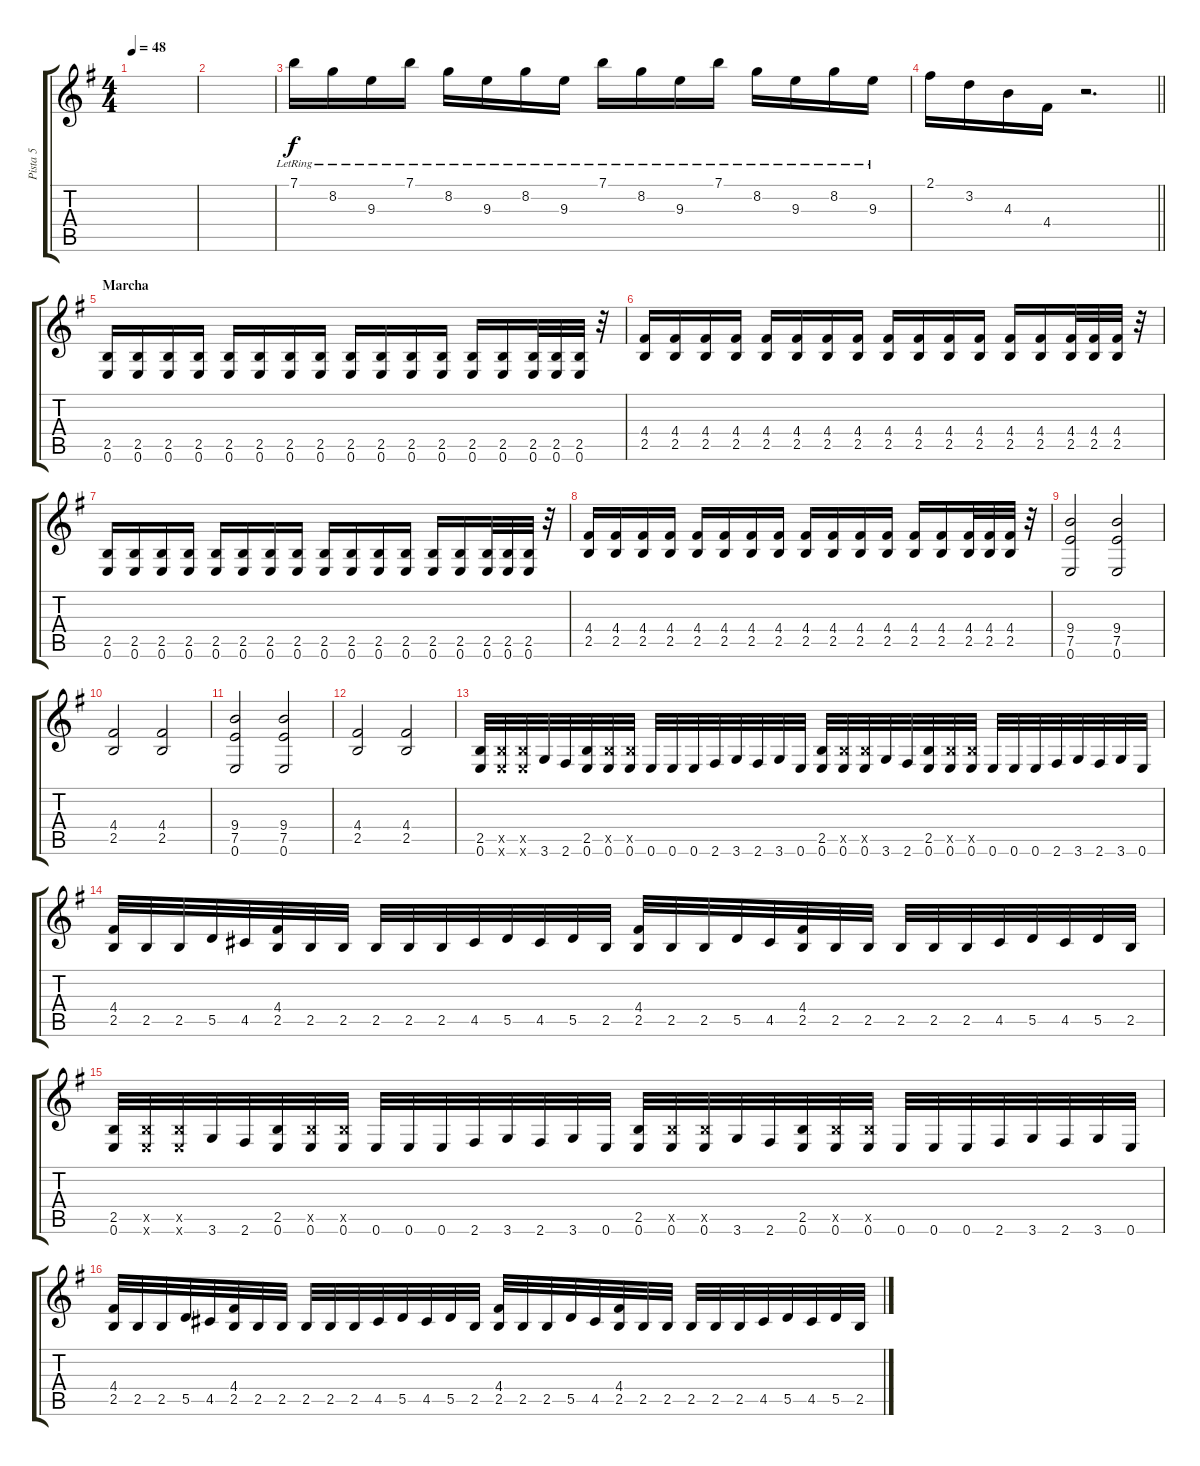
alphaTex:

\track ("Pista 5" "Pista 5") {instrument electricguitarclean}
\staff {score tabs}
\tuning (E4 B3 G3 D3 A2 E2) {hide}
\ts (4 4)
\tempo 48
\clef g2
\ks g
|
|
7.1{lr}.16{dy f} 8.2{lr}.16 9.3{lr}.16 7.1{lr}.16 8.2{lr}.16 9.3{lr}.16 8.2{lr}.16 9.3{lr}.16 7.1{lr}.16 8.2{lr}.16 9.3{lr}.16 7.1{lr}.16 8.2{lr}.16 9.3{lr}.16 8.2{lr}.16 9.3{lr}.16 |
\barLineRight lightlight
2.1.16 3.2.16 4.3.16 4.4.16 r.2{d instrument overdrivenguitar} |
\section ("" "Marcha")
(2.5 0.6).16 (2.5 0.6).16 (2.5 0.6).16 (2.5 0.6).16 (2.5 0.6).16 (2.5 0.6).16 (2.5 0.6).16 (2.5 0.6).16 (2.5 0.6).16 (2.5 0.6).16 (2.5 0.6).16 (2.5 0.6).16 (2.5 0.6).16 (2.5 0.6).16 (2.5 0.6).32 (2.5 0.6).32 (2.5 0.6).32 r.32 |
(4.4 2.5).16 (4.4 2.5).16 (4.4 2.5).16 (4.4 2.5).16 (4.4 2.5).16 (4.4 2.5).16 (4.4 2.5).16 (4.4 2.5).16 (4.4 2.5).16 (4.4 2.5).16 (4.4 2.5).16 (4.4 2.5).16 (4.4 2.5).16 (4.4 2.5).16 (4.4 2.5).32 (4.4 2.5).32 (4.4 2.5).32 r.32 |
(2.5 0.6).16 (2.5 0.6).16 (2.5 0.6).16 (2.5 0.6).16 (2.5 0.6).16 (2.5 0.6).16 (2.5 0.6).16 (2.5 0.6).16 (2.5 0.6).16 (2.5 0.6).16 (2.5 0.6).16 (2.5 0.6).16 (2.5 0.6).16 (2.5 0.6).16 (2.5 0.6).32 (2.5 0.6).32 (2.5 0.6).32 r.32 |
(4.4 2.5).16 (4.4 2.5).16 (4.4 2.5).16 (4.4 2.5).16 (4.4 2.5).16 (4.4 2.5).16 (4.4 2.5).16 (4.4 2.5).16 (4.4 2.5).16 (4.4 2.5).16 (4.4 2.5).16 (4.4 2.5).16 (4.4 2.5).16 (4.4 2.5).16 (4.4 2.5).32 (4.4 2.5).32 (4.4 2.5).32 r.32 |
(9.4 7.5 0.6).2 (9.4 7.5 0.6).2 |
(4.4 2.5).2 (4.4 2.5).2 |
(9.4 7.5 0.6).2 (9.4 7.5 0.6).2 |
(4.4 2.5).2 (4.4 2.5).2 |
(2.5 0.6).32 (2.5{x} 0.6{x}).32 (2.5{x} 0.6{x}).32 3.6.32 2.6.32 (2.5 0.6).32 (2.5{x} 0.6).32 (2.5{x} 0.6).32 0.6.32 0.6.32 0.6.32 2.6.32 3.6.32 2.6.32 3.6.32 0.6.32 (2.5 0.6).32 (2.5{x} 0.6).32 (2.5{x} 0.6).32 3.6.32 2.6.32 (2.5 0.6).32 (2.5{x} 0.6).32 (2.5{x} 0.6).32 0.6.32 0.6.32 0.6.32 2.6.32 3.6.32 2.6.32 3.6.32 0.6.32 |
(4.4 2.5).32 2.5.32 2.5.32 5.5.32 4.5.32 (4.4 2.5).32 2.5.32 2.5.32 2.5.32 2.5.32 2.5.32 4.5.32 5.5.32 4.5.32 5.5.32 2.5.32 (4.4 2.5).32 2.5.32 2.5.32 5.5.32 4.5.32 (4.4 2.5).32 2.5.32 2.5.32 2.5.32 2.5.32 2.5.32 4.5.32 5.5.32 4.5.32 5.5.32 2.5.32 |
(2.5 0.6).32 (2.5{x} 0.6{x}).32 (2.5{x} 0.6{x}).32 3.6.32 2.6.32 (2.5 0.6).32 (2.5{x} 0.6).32 (2.5{x} 0.6).32 0.6.32 0.6.32 0.6.32 2.6.32 3.6.32 2.6.32 3.6.32 0.6.32 (2.5 0.6).32 (2.5{x} 0.6).32 (2.5{x} 0.6).32 3.6.32 2.6.32 (2.5 0.6).32 (2.5{x} 0.6).32 (2.5{x} 0.6).32 0.6.32 0.6.32 0.6.32 2.6.32 3.6.32 2.6.32 3.6.32 0.6.32 |
(4.4 2.5).32 2.5.32 2.5.32 5.5.32 4.5.32 (4.4 2.5).32 2.5.32 2.5.32 2.5.32 2.5.32 2.5.32 4.5.32 5.5.32 4.5.32 5.5.32 2.5.32 (4.4 2.5).32 2.5.32 2.5.32 5.5.32 4.5.32 (4.4 2.5).32 2.5.32 2.5.32 2.5.32 2.5.32 2.5.32 4.5.32 5.5.32 4.5.32 5.5.32 2.5.32
